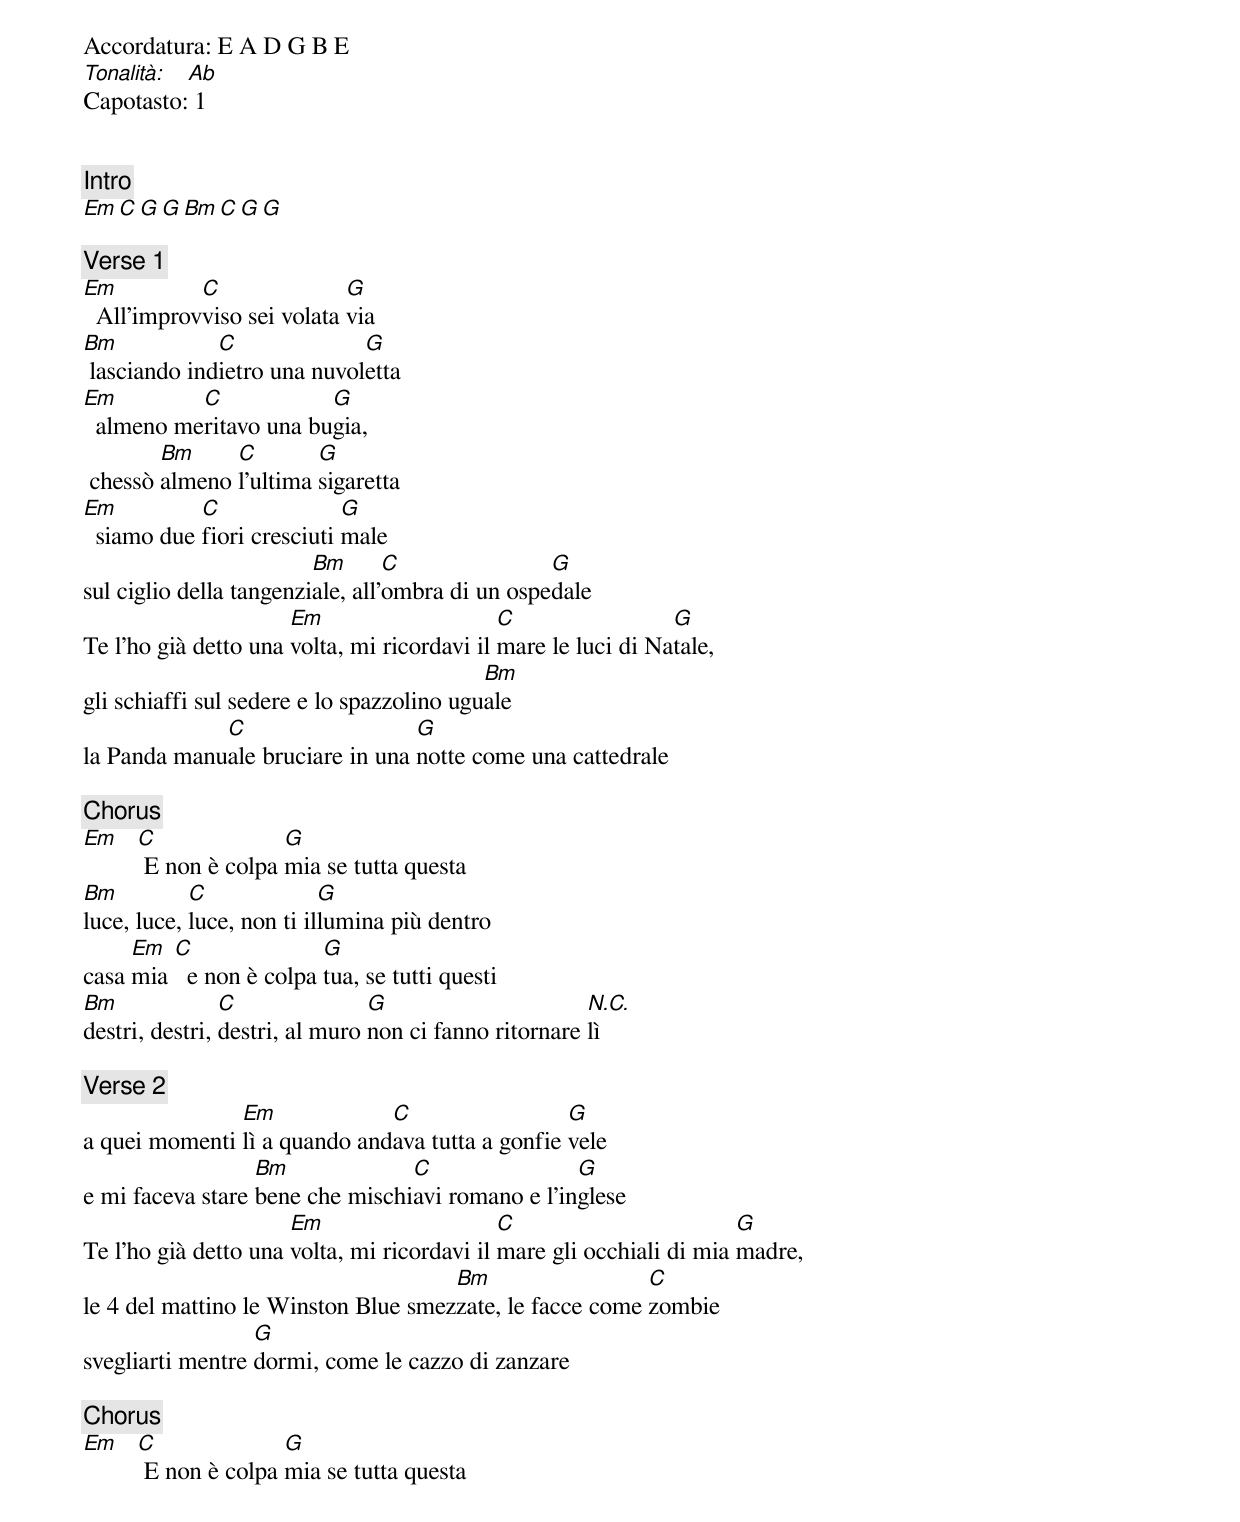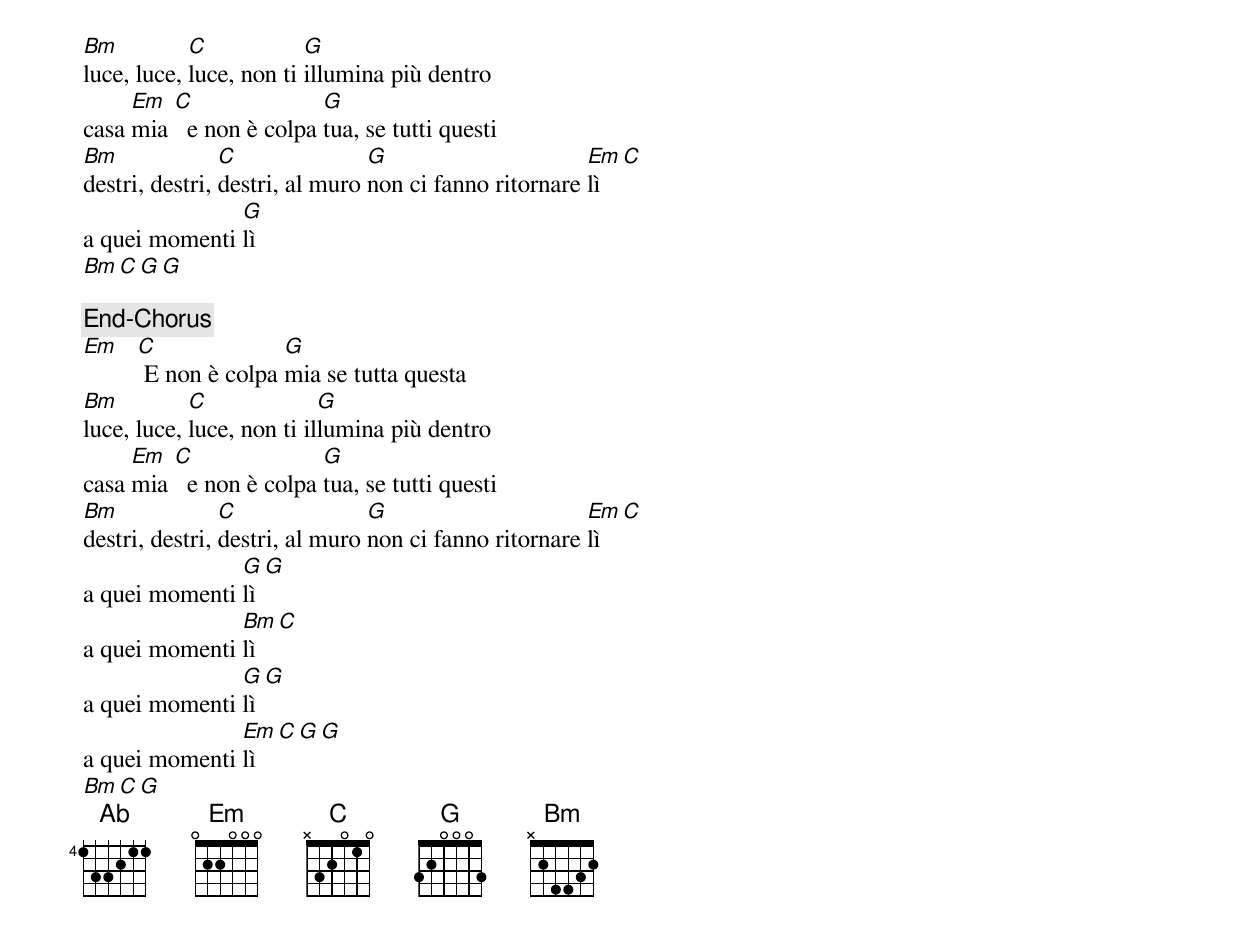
Accordatura: E A D G B E
Tonalità: Ab
Capotasto: 1


[Intro]
Em      C      G      G            Bm      C      G     G

[Verse 1]
Em          C               G
  All'improvviso sei volata via
Bm            C              G
 lasciando indietro una nuvoletta
Em         C            G
  almeno meritavo una bugia,
        Bm     C        G
 chessò almeno l'ultima sigaretta
Em          C               G
  siamo due fiori cresciuti male
                         Bm       C               G
sul ciglio della tangenziale, all'ombra di un ospedale
                      Em                     C                 G
Te l'ho già detto una volta, mi ricordavi il mare le luci di Natale,
                                           Bm
gli schiaffi sul sedere e lo spazzolino uguale
             C                   G
la Panda manuale bruciare in una notte come una cattedrale

[Chorus]
Em C              G
    E non è colpa mia se tutta questa
Bm          C              G
luce, luce, luce, non ti illumina più dentro
     Em  C               G
casa mia   e non è colpa tua, se tutti questi
Bm              C               G                      N.C.
destri, destri, destri, al muro non ci fanno ritornare lì

[Verse 2]
               Em             C                  G
a quei momenti lì a quando andava tutta a gonfie vele
                  Bm             C                G
e mi faceva stare bene che mischiavi romano e l'inglese
                      Em                     C                        G
Te l'ho già detto una volta, mi ricordavi il mare gli occhiali di mia madre,
                                     Bm                  C
le 4 del mattino le Winston Blue smezzate, le facce come zombie
                  G
svegliarti mentre dormi, come le cazzo di zanzare

[Chorus]
Em C              G
    E non è colpa mia se tutta questa
Bm          C            G
luce, luce, luce, non ti illumina più dentro
     Em  C               G
casa mia   e non è colpa tua, se tutti questi
Bm              C               G                      Em     C
destri, destri, destri, al muro non ci fanno ritornare lì
               G
a quei momenti lì
Bm        C        G        G

[End-Chorus]
Em C              G
    E non è colpa mia se tutta questa
Bm          C              G
luce, luce, luce, non ti illumina più dentro
     Em  C               G
casa mia   e non è colpa tua, se tutti questi
Bm              C               G                      Em     C
destri, destri, destri, al muro non ci fanno ritornare lì
               G         G
a quei momenti lì
               Bm        C
a quei momenti lì
               G         G
a quei momenti lì
               Em        C         G       G
a quei momenti lì
Bm        C      G
